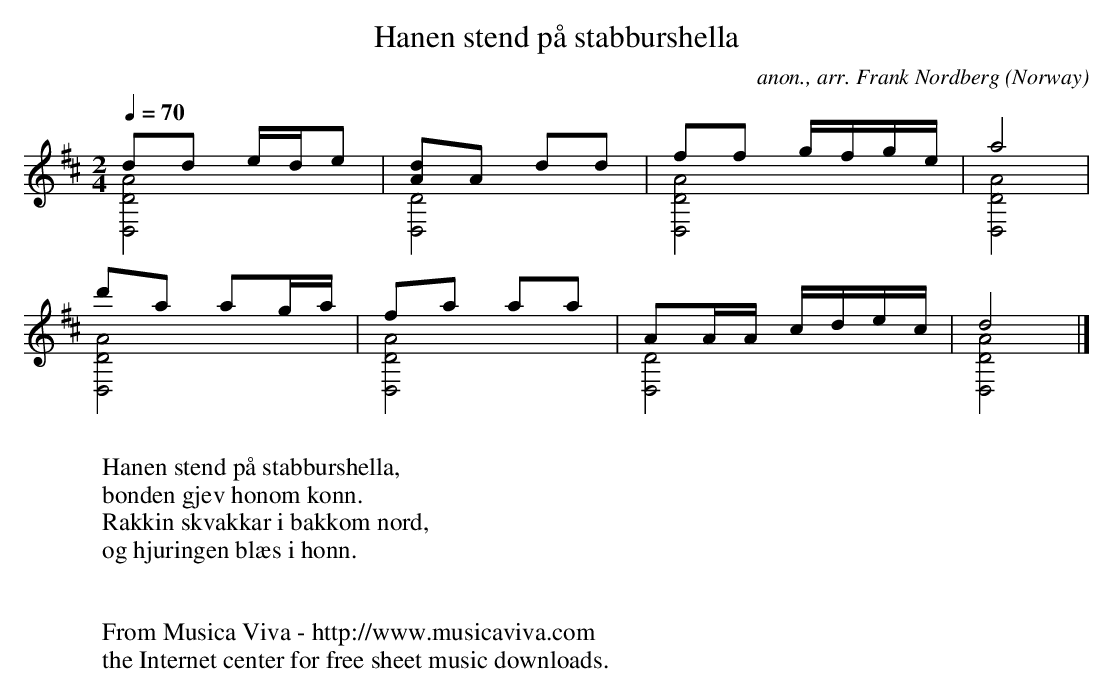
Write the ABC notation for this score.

X:1
T:Hanen stend p\aa stabburshella
C:anon., arr. Frank Nordberg
O:Norway
V:1 Program 1 25 up %Acoustic guitar
V:2 Program 1 25 merge down %Acoustic guitar
M:2/4
L:1/16
Q:1/4=70
K:D
V:1
d2d2 ede2|[A2d2]A2 d2d2|f2f2 gfge|a8|
V:2
[D,8D8A8]|[D,8D8]|[D,8D8A8]|[D,8D8A8]|
V:1
d'2a2 a2ga|f2a2 a2a2|A2AA cdec|d8|]
V:2
[D,8D8A8]|[D,8D8A8]|[D,8D8]|[D,8D8A8]|]
W:
W:Hanen stend p\aa stabburshella,
W:bonden gjev honom konn.
W:Rakkin skvakkar i bakkom nord,
W:og hjuringen bl\aes i honn.
W:
W:
W:  From Musica Viva - http://www.musicaviva.com
W:  the Internet center for free sheet music downloads.
